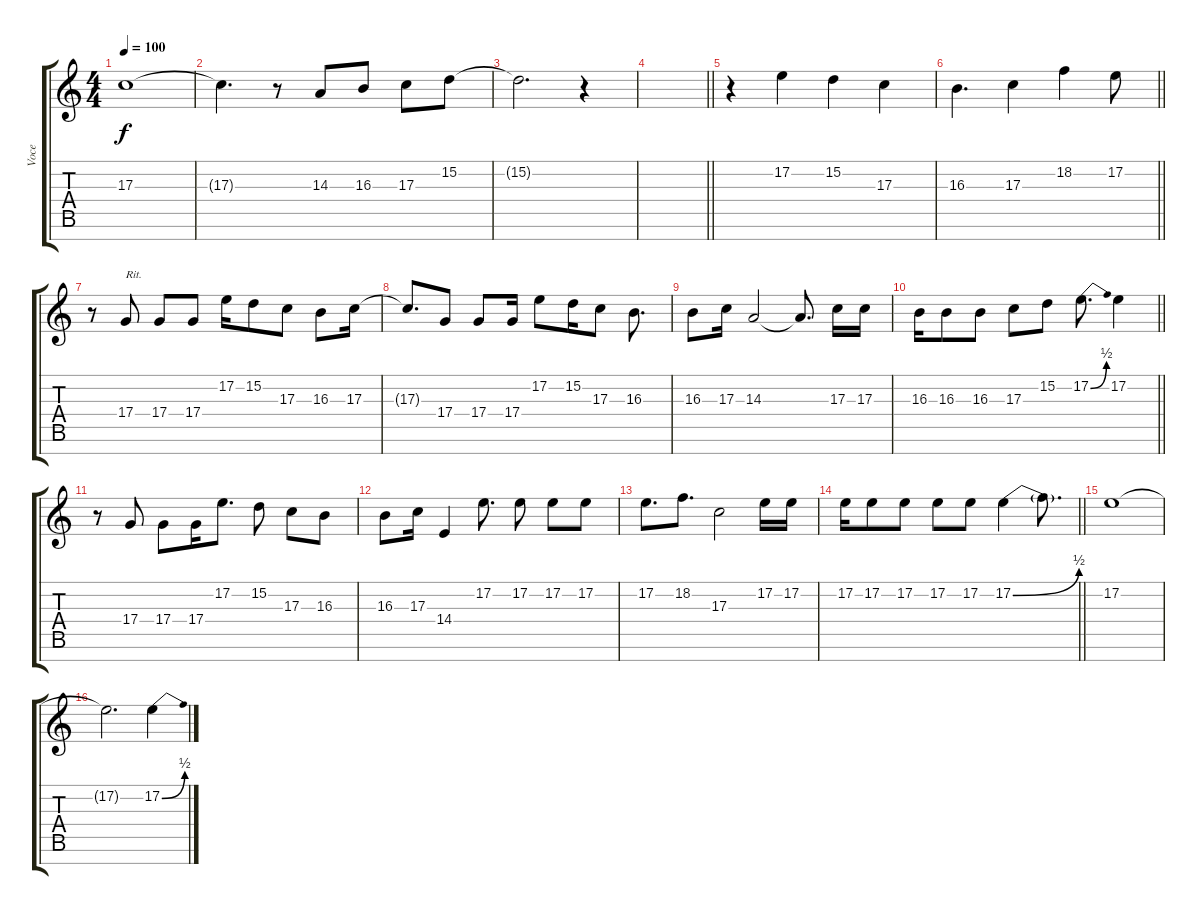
\track ("Voce" "Voce") {instrument lead1square}
\staff {score tabs}
\tuning (E4 B3 G3 D3 A2 E2 B1) {hide}
\ts (4 4)
\tempo 100
\clef g2
\ks c
17.3.1{dy f} |
17.3{t}.4{d} r.8 14.3.8 16.3.8 17.3.8 15.2.8 |
15.2{t}.2{d} r.4 |
\barLineRight lightlight
|
r.4 17.2.4 15.2.4 17.3.4 |
\barLineRight lightlight
16.3.4{d} 17.3.4 18.2.4 17.2.8 |
r.8 17.4.8{txt "Rit."} 17.4.8 17.4.8 17.2.16 15.2.8 17.3.8 16.3.8 17.3.16 |
17.3{t}.8{d} 17.4.8 17.4.8 17.4.16 17.2.8 15.2.16 17.3.8 16.3.8{d} |
16.3.8 17.3.16 14.3.2 14.3{t}.8{d} 17.3.16 17.3.16 |
\barLineRight lightlight
16.3.16 16.3.8 16.3.8 17.3.8 15.2.8 17.2{be (bend 0 0 60 2)}.8{d} 17.2.4 |
r.8 17.4.8 17.4.8 17.4.16 17.2.8{d} 15.2.8 17.3.8 16.3.8 |
16.3.8 17.3.16 14.4.4 17.2.8{d} 17.2.8 17.2.8 17.2.8 |
17.2.8{d} 18.2.8{d} 17.3.2 17.2.16 17.2.16 |
\barLineRight lightlight
17.2.16 17.2.8 17.2.8 17.2.8 17.2.8 17.2{be (bend 0 0 60 2)}.4 17.2{t}.8{d} |
17.2.1 |
17.2{t}.2{d} 17.2{be (bend 0 0 60 2)}.4
